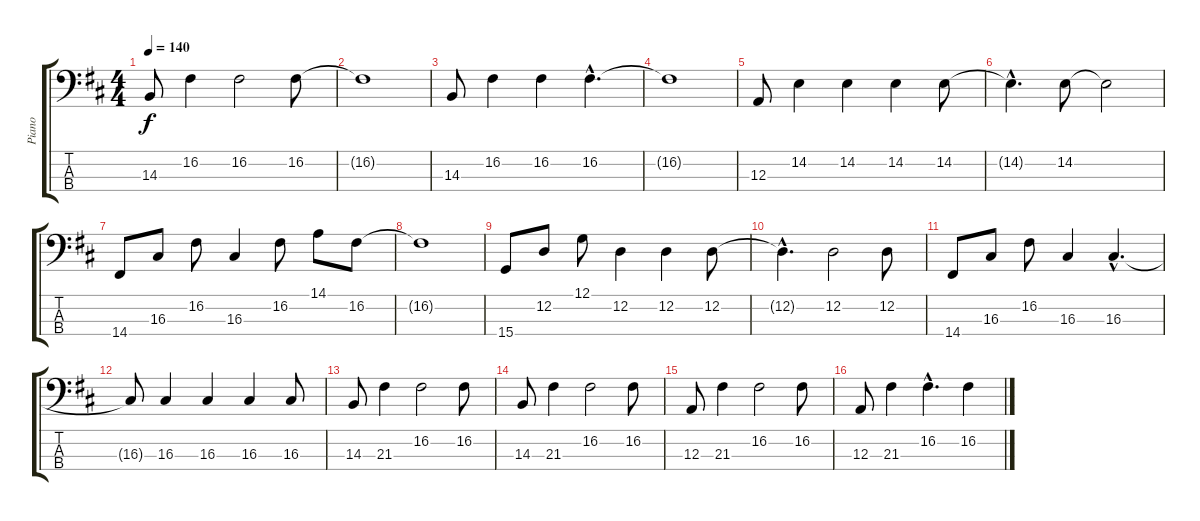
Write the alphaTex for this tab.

\track ("Piano" "Piano") {instrument acousticgrandpiano}
\staff {score tabs}
\tuning (G2 D2 A1 E1) {hide}
\ts (4 4)
\tempo 140
\clef f4
\ks d
14.3.8{dy f} 16.2.4 16.2.2 16.2.8 |
16.2{t}.1 |
14.3.8 16.2.4 16.2.4 16.2{hac}.4{d} |
16.2{t}.1 |
12.3.8 14.2.4 14.2.4 14.2.4 14.2.8 |
14.2{hac t}.4{d} 14.2.8 14.2{t}.2 |
14.4.8 16.3.8 16.2.8 16.3.4 16.2.8 14.1.8 16.2.8 |
16.2{t}.1 |
15.4.8 12.2.8 12.1.8 12.2.4 12.2.4 12.2.8 |
12.2{hac t}.4{d} 12.2.2 12.2.8 |
14.4.8 16.3.8 16.2.8 16.3.4 16.3{hac}.4{d} |
16.3{t}.8 16.3.4 16.3.4 16.3.4 16.3.8 |
14.3.8 21.3.4 16.2.2 16.2.8 |
14.3.8 21.3.4 16.2.2 16.2.8 |
12.3.8 21.3.4 16.2.2 16.2.8 |
12.3.8 21.3.4 16.2{hac}.4{d} 16.2.4
